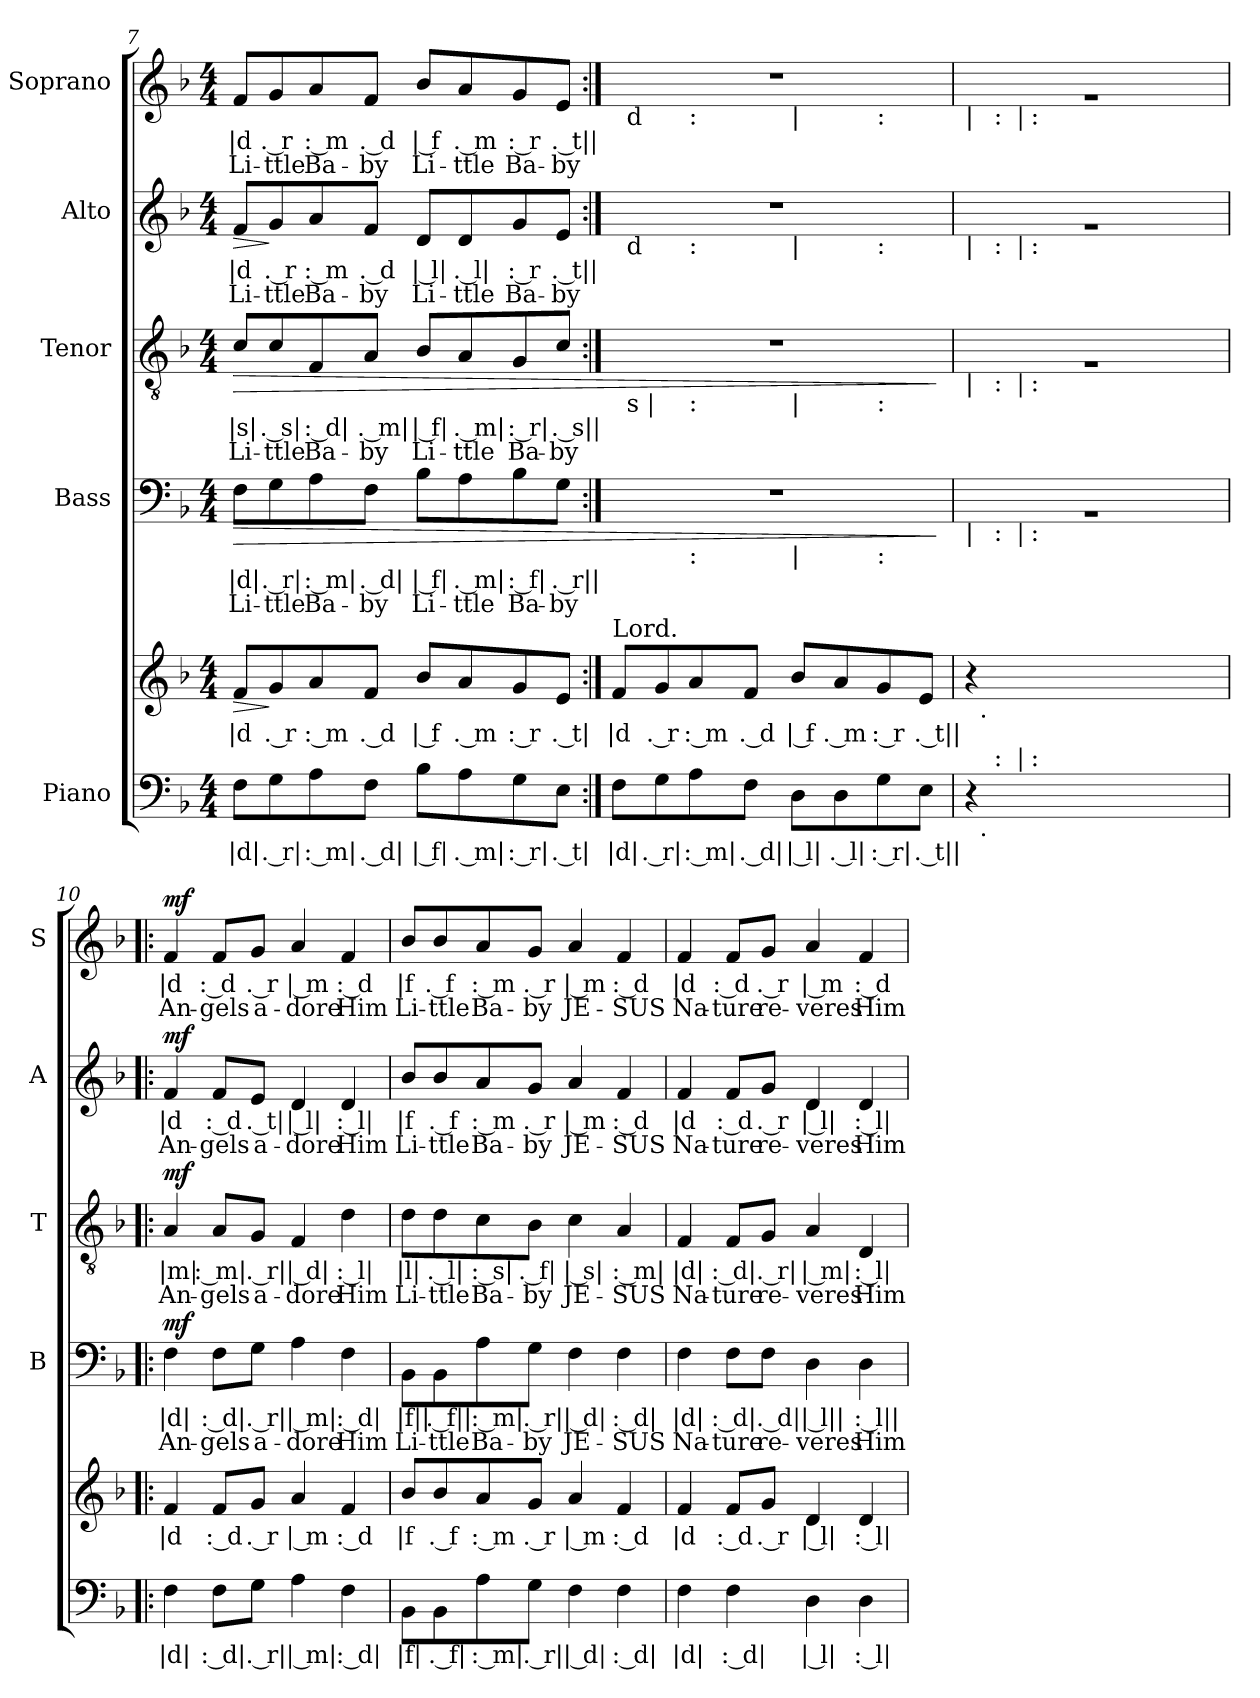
**kern	**text	**kern	**text	**dynam	**kern	**text	**text	**dynam	**kern	**text	**text	**dynam	**kern	**text	**text	**dynam	**kern	**text	**text	**dynam
*part5	*part5	*part5	*part5	*part5	*part4	*part4	*part4	*part4	*part3	*part3	*part3	*part3	*part2	*part2	*part2	*part2	*part1	*part1	*part1	*part1
*staff6	*staff6	*staff5	*staff5	*staff5/6	*staff4	*staff4	*staff4	*staff4	*staff3	*staff3	*staff3	*staff3	*staff2	*staff2	*staff2	*staff2	*staff1	*staff1	*staff1	*staff1
*I"Piano	*	*	*	*	*I"Bass	*	*	*	*I"Tenor	*	*	*	*I"Alto	*	*	*	*I"Soprano	*	*	*
*	*	*	*	*	*I'B	*	*	*	*I'T	*	*	*	*I'A	*	*	*	*I'S	*	*	*
*clefF4	*	*clefG2	*	*	*clefF4	*	*	*	*clefGv2	*	*	*	*clefG2	*	*	*	*clefG2	*	*	*
*k[b-]	*	*k[b-]	*	*	*k[b-]	*	*	*	*k[b-]	*	*	*	*k[b-]	*	*	*	*k[b-]	*	*	*
*F:	*	*F:	*	*	*F:	*	*	*	*F:	*	*	*	*F:	*	*	*	*F:	*	*	*
*M4/4	*	*M4/4	*	*	*M4/4	*	*	*	*M4/4	*	*	*	*M4/4	*	*	*	*M4/4	*	*	*
=7	=7	=7	=7	=7	=7	=7	=7	=7	=7	=7	=7	=7	=7	=7	=7	=7	=7	=7	=7	=7
!	!LO:LY:b:rj	!	!LO:LY:b:rj	!LO:HP:b	!	!LO:LY:b:rj	!LO:LY:b:rj	!LO:HP:b	!	!LO:LY:b:rj	!LO:LY:b:rj	!LO:HP:b	!	!LO:LY:b:rj	!LO:LY:b:rj	!LO:HP:b	!	!LO:LY:b:rj	!LO:LY:b:rj	!
8F\L	|d|	8f/L	|d	>	8F\L	|d|	Li-	>	8c/L	|s|	Li-	>	8f/L	|d	Li-	>	8f/L	|d	Li-	.
!	!LO:LY:b:rj	!	!LO:LY:b:rj	!	!	!LO:LY:b:rj	!LO:LY:b:rj	!	!	!LO:LY:b:rj	!LO:LY:b:rj	!	!	!LO:LY:b:rj	!LO:LY:b:rj	!	!	!LO:LY:b:rj	!LO:LY:b:rj	!
8G\	. r|	8g/	. r	]	8G\	. r|	-ttle	.	8c/	. s|	-ttle	.	8g/	. r	-ttle	]	8g/	. r	-ttle	.
!	!LO:LY:b:rj	!	!LO:LY:b:rj	!	!	!LO:LY:b:rj	!LO:LY:b:rj	!	!	!LO:LY:b:rj	!LO:LY:b:rj	!	!	!LO:LY:b:rj	!LO:LY:b:rj	!	!	!LO:LY:b:rj	!LO:LY:b:rj	!
8A\	: m|	8a/	: m	.	8A\	: m|	Ba-	.	8F/	: d|	Ba-	.	8a/	: m	Ba-	.	8a/	: m	Ba-	.
!	!LO:LY:b:rj	!	!LO:LY:b:rj	!	!	!LO:LY:b:rj	!LO:LY:b:rj	!	!	!LO:LY:b:rj	!LO:LY:b:rj	!	!	!LO:LY:b:rj	!LO:LY:b:rj	!	!	!LO:LY:b:rj	!LO:LY:b:rj	!
8F\J	. d|	8f/J	. d	.	8F\J	. d|	-by	.	8A/J	. m|	-by	.	8f/J	. d	-by	.	8f/J	. d	-by	.
!	!LO:LY:b:rj	!	!LO:LY:b:rj	!	!	!LO:LY:b:rj	!LO:LY:b:rj	!	!	!LO:LY:b:rj	!LO:LY:b:rj	!	!	!LO:LY:b:rj	!LO:LY:b:rj	!	!	!LO:LY:b:rj	!LO:LY:b:rj	!
8B-\L	| f|	8b-/L	| f	.	8B-\L	| f|	Li-	.	8B-/L	| f|	Li-	.	8d/L	| l|	Li-	.	8b-/L	| f	Li-	.
!	!LO:LY:b:rj	!	!LO:LY:b:rj	!	!	!LO:LY:b:rj	!LO:LY:b:rj	!	!	!LO:LY:b:rj	!LO:LY:b:rj	!	!	!LO:LY:b:rj	!LO:LY:b:rj	!	!	!LO:LY:b:rj	!LO:LY:b:rj	!
8A\	. m|	8a/	. m	.	8A\	. m|	-ttle	.	8A/	. m|	-ttle	.	8d/	. l|	-ttle	.	8a/	. m	-ttle	.
!	!LO:LY:b:rj	!	!LO:LY:b:rj	!	!	!LO:LY:b:rj	!LO:LY:b:rj	!	!	!LO:LY:b:rj	!LO:LY:b:rj	!	!	!LO:LY:b:rj	!LO:LY:b:rj	!	!	!LO:LY:b:rj	!LO:LY:b:rj	!
8G\	: r|	8g/	: r	.	8B-\	: f|	Ba-	.	8G/	: r|	Ba-	.	8g/	: r	Ba-	.	8g/	: r	Ba-	.
!	!LO:LY:b:rj	!	!LO:LY:b:rj	!	!	!LO:LY:b:rj	!LO:LY:b:rj	!	!	!LO:LY:b:rj	!LO:LY:b:rj	!	!	!LO:LY:b:rj	!LO:LY:b:rj	!	!	!LO:LY:b:rj	!LO:LY:b:rj	!
8E\J	. t|	8e/J	. t|	.	8G\J	. r||	-by	.	8c/J	. s||	-by	.	8e/J	. t||	-by	.	8e/J	. t||	-by	.
=8:|!	=8:|!	=8:|!	=8:|!	=8:|!	=8:|!	=8:|!	=8:|!	=8:|!	=8:|!	=8:|!	=8:|!	=8:|!	=8:|!	=8:|!	=8:|!	=8:|!	=8:|!	=8:|!	=8:|!	=8:|!
!	!	!	!	!	!	!	!	!	!	!	!	!	!LO:TX:a:t=Lord.	!	!	!	!	!	!	!
!	!	!	!	!	!	!	!	!	!LO:TX:a:t=Lord.	!	!	!	!	!	!	!	!	!	!	!
!	!	!	!	!	!LO:TX:a:t=Lord.	!	!	!	!	!	!	!	!	!	!	!	!	!	!	!
!	!	!	!	!	!LO:TX:b:t=m |	!	!	!	!	!	!	!	!	!	!	!	!	!	!	!
!	!	!LO:TX:a:t=Lord.	!	!	!	!	!	!	!	!	!	!	!	!	!	!	!	!	!	!
!	!LO:LY:b:rj	!	!LO:LY:b:rj	!	!	!	!	!	!	!	!	!	!	!	!	!	!	!	!	!
*	*	*	*	*	*^	*	*	*	*^	*	*	*	*^	*	*	*	*^	*	*	*
*	*	*	*	*	*	*^	*	*	*	*	*^	*	*	*	*	*^	*	*	*	*	*^	*	*	*
*	*	*	*	*	*	*	*^	*	*	*	*	*	*^	*	*	*	*	*	*^	*	*	*	*	*	*^	*	*	*
*	*	*	*	*	*	*	*	*	*	*	*	*	*	*	*^	*	*	*	*	*	*	*^	*	*	*	*	*	*	*^	*	*	*
8F\L	|d|	8f/L	|d	.	1r	4ryy	2ryy	2.ryy	.	.	.	1r	32ryy	4ryy	2ryy	2.ryy	.	.	.	1r	32ryy	4ryy	2ryy	2.ryy	.	.	.	1r	32ryy	4ryy	2ryy	2.ryy	.	.	.
!	!	!	!	!	!	!	!	!	!	!	!	!	!	!	!	!	!	!	!	!	!	!	!	!	!	!	!	!	!LO:TX:b:t=d	!	!	!	!	!	!
!	!	!	!	!	!	!	!	!	!	!	!	!	!	!	!	!	!	!	!	!	!LO:TX:b:t=d	!	!	!	!	!	!	!	!	!	!	!	!	!	!
!	!	!	!	!	!	!	!	!	!	!	!	!	!LO:TX:b:t=s |	!	!	!	!	!	!	!	!	!	!	!	!	!	!	!	!	!	!	!	!	!	!
.	.	.	.	.	.	.	.	.	.	.	.	.	2ryy	.	.	.	.	.	.	.	2ryy	.	.	.	.	.	.	.	2ryy	.	.	.	.	.	.
!	!LO:LY:b:rj	!	!LO:LY:b:rj	!	!	!	!	!	!	!	!	!	!	!	!	!	!	!	!	!	!	!	!	!	!	!	!	!	!	!	!	!	!	!	!
8G\	. r|	8g/	. r	.	.	.	.	.	.	.	.	.	.	.	.	.	.	.	.	.	.	.	.	.	.	.	.	.	.	.	.	.	.	.	.
!	!	!	!	!	!	!	!	!	!	!	!	!	!	!	!	!	!	!	!	!	!	!	!	!	!	!	!	!	!	!LO:TX:b:t=&colon;	!	!	!	!	!
!	!	!	!	!	!	!	!	!	!	!	!	!	!	!	!	!	!	!	!	!	!	!LO:TX:b:t=&colon;	!	!	!	!	!	!	!	!	!	!	!	!	!
!	!	!	!	!	!	!	!	!	!	!	!	!	!	!LO:TX:b:t=&colon;	!	!	!	!	!	!	!	!	!	!	!	!	!	!	!	!	!	!	!	!	!
!	!	!	!	!	!	!LO:TX:b:t=&colon;	!	!	!	!	!	!	!	!	!	!	!	!	!	!	!	!	!	!	!	!	!	!	!	!	!	!	!	!	!
!	!LO:LY:b:rj	!	!LO:LY:b:rj	!	!	!	!	!	!	!	!	!	!	!	!	!	!	!	!	!	!	!	!	!	!	!	!	!	!	!	!	!	!	!	!
8A\	: m|	8a/	: m	.	.	2.ryy	.	.	.	.	.	.	.	2.ryy	.	.	.	.	.	.	.	2.ryy	.	.	.	.	.	.	.	2.ryy	.	.	.	.	.
!	!LO:LY:b:rj	!	!LO:LY:b:rj	!	!	!	!	!	!	!	!	!	!	!	!	!	!	!	!	!	!	!	!	!	!	!	!	!	!	!	!	!	!	!	!
8F\J	. d|	8f/J	. d	.	.	.	.	.	.	.	.	.	.	.	.	.	.	.	.	.	.	.	.	.	.	.	.	.	.	.	.	.	.	.	.
!	!	!	!	!	!	!	!	!	!	!	!	!	!	!	!	!	!	!	!	!	!	!	!	!	!	!	!	!	!	!	!LO:TX:b:t=|	!	!	!	!
!	!	!	!	!	!	!	!	!	!	!	!	!	!	!	!	!	!	!	!	!	!	!	!LO:TX:b:t=|	!	!	!	!	!	!	!	!	!	!	!	!
!	!	!	!	!	!	!	!	!	!	!	!	!	!	!	!LO:TX:b:t=|	!	!	!	!	!	!	!	!	!	!	!	!	!	!	!	!	!	!	!	!
!	!	!	!	!	!	!	!LO:TX:b:t=|	!	!	!	!	!	!	!	!	!	!	!	!	!	!	!	!	!	!	!	!	!	!	!	!	!	!	!	!
!	!LO:LY:b:rj	!	!LO:LY:b:rj	!	!	!	!	!	!	!	!	!	!	!	!	!	!	!	!	!	!	!	!	!	!	!	!	!	!	!	!	!	!	!	!
8D\L	| l|	8b-/L	| f	.	.	.	2ryy	.	.	.	.	.	.	.	2ryy	.	.	.	.	.	.	.	2ryy	.	.	.	.	.	.	.	2ryy	.	.	.	.
.	.	.	.	.	.	.	.	.	.	.	.	.	4...ryy	.	.	.	.	.	.	.	4...ryy	.	.	.	.	.	.	.	4...ryy	.	.	.	.	.	.
!	!LO:LY:b:rj	!	!LO:LY:b:rj	!	!	!	!	!	!	!	!	!	!	!	!	!	!	!	!	!	!	!	!	!	!	!	!	!	!	!	!	!	!	!	!
8D\	. l|	8a/	. m	.	.	.	.	.	.	.	.	.	.	.	.	.	.	.	.	.	.	.	.	.	.	.	.	.	.	.	.	.	.	.	.
!	!	!	!	!	!	!	!	!	!	!	!	!	!	!	!	!	!	!	!	!	!	!	!	!	!	!	!	!	!	!	!	!LO:TX:b:t=&colon;	!	!	!
!	!	!	!	!	!	!	!	!	!	!	!	!	!	!	!	!	!	!	!	!	!	!	!	!LO:TX:b:t=&colon;	!	!	!	!	!	!	!	!	!	!	!
!	!	!	!	!	!	!	!	!	!	!	!	!	!	!	!	!LO:TX:b:t=&colon;	!	!	!	!	!	!	!	!	!	!	!	!	!	!	!	!	!	!	!
!	!	!	!	!	!	!	!	!LO:TX:b:t=&colon;	!	!	!	!	!	!	!	!	!	!	!	!	!	!	!	!	!	!	!	!	!	!	!	!	!	!	!
!	!LO:LY:b:rj	!	!LO:LY:b:rj	!	!	!	!	!	!	!	!	!	!	!	!	!	!	!	!	!	!	!	!	!	!	!	!	!	!	!	!	!	!	!	!
8G\	: r|	8g/	: r	.	.	.	.	4ryy	.	.	.	.	.	.	.	4ryy	.	.	.	.	.	.	.	4ryy	.	.	.	.	.	.	.	4ryy	.	.	.
!	!LO:LY:b:rj	!	!LO:LY:b:rj	!	!	!	!	!	!	!	!	!	!	!	!	!	!	!	!	!	!	!	!	!	!	!	!	!	!	!	!	!	!	!	!
8E\J	. t||	8e/J	. t||	.	.	.	.	.	.	.	.	.	.	.	.	.	.	.	.	.	.	.	.	.	.	.	.	.	.	.	.	.	.	.	.
.	.	.	.	.	.	.	.	.	.	.	]	.	.	.	.	.	.	.	]	.	.	.	.	.	.	.	.	.	.	.	.	.	.	.	.
=9	=9	=9	=9	=9	=9	=9	=9	=9	=9	=9	=9	=9	=9	=9	=9	=9	=9	=9	=9	=9	=9	=9	=9	=9	=9	=9	=9	=9	=9	=9	=9	=9	=9	=9	=9
!	!	!	!	!	!	!	!	!	!	!	!	!	!	!	!	!	!	!	!	!	!	!	!	!	!	!	!	!LO:TX:b:t=|	!	!	!	!	!	!	!
!	!	!	!	!	!	!	!	!	!	!	!	!	!	!	!	!	!	!	!	!LO:TX:b:t=|	!	!	!	!	!	!	!	!	!	!	!	!	!	!	!
!	!	!	!	!	!	!	!	!	!	!	!	!LO:TX:b:t=|	!	!	!	!	!	!	!	!	!	!	!	!	!	!	!	!	!	!	!	!	!	!	!
!	!	!	!	!	!LO:TX:b:t=|	!	!	!	!	!	!	!	!	!	!	!	!	!	!	!	!	!	!	!	!	!	!	!	!	!	!	!	!	!	!
!LO:TX:a:t=d	!	!	!	!	!	!	!	!	!	!	!	!	!	!	!	!	!	!	!	!	!	!	!	!	!	!	!	!	!	!	!	!	!	!	!
!	!	!	!	!	!LO:N:vis=1	!	!	!	!	!	!	!LO:N:vis=1	!	!	!	!	!	!	!	!LO:N:vis=1	!	!	!	!	!	!	!	!LO:N:vis=1	!	!	!	!	!	!	!
*^	*	*^	*	*	*	*	*	*	*	*	*	*	*	*	*	*	*	*	*	*	*	*	*	*	*	*	*	*	*	*	*	*	*	*	*
*	*^	*	*	*	*	*	*	*	*	*	*	*	*	*	*	*	*	*	*	*	*	*	*	*	*	*	*	*	*	*	*	*	*	*	*	*	*
*	*	*^	*	*	*	*	*	*	*	*	*	*	*	*	*	*	*	*	*	*	*	*	*	*	*	*	*	*	*	*	*	*	*	*	*	*	*	*
*	*	*	*	*	*	*	*	*	*	*	*	*	*	*	*	*	*	*	*v	*v	*	*	*	*	*	*	*	*	*	*	*	*	*	*	*v	*v	*	*	*
*	*	*	*^	*	*	*	*	*	*	*	*	*	*	*	*	*	*	*	*	*	*	*	*	*	*	*v	*v	*	*	*	*	*	*	*	*	*	*
4r	32ryy	16ryy	8ryy	8ryy	.	4r	32ryy	.	.	1rC	16ryy	8ryy	8ryy	.	.	.	1rA	16ryy	8ryy	8ryy	.	.	.	1ra	16ryy	8ryy	8ryy	.	.	.	1ra	16ryy	8ryy	8ryy	.	.	.
!	!	!	!	!	!	!	!LO:TX:b:t=.	!	!	!	!	!	!	!	!	!	!	!	!	!	!	!	!	!	!	!	!	!	!	!	!	!	!	!	!	!	!
!	!LO:TX:b:t=.	!	!	!	!	!	!	!	!	!	!	!	!	!	!	!	!	!	!	!	!	!	!	!	!	!	!	!	!	!	!	!	!	!	!	!	!
.	2ryy	.	.	.	.	.	2ryy	.	.	.	.	.	.	.	.	.	.	.	.	.	.	.	.	.	.	.	.	.	.	.	.	.	.	.	.	.	.
!	!	!	!	!	!	!	!	!	!	!	!	!	!	!	!	!	!	!	!	!	!	!	!	!	!	!	!	!	!	!	!	!LO:TX:b:t=&colon;	!	!	!	!	!
!	!	!	!	!	!	!	!	!	!	!	!	!	!	!	!	!	!	!	!	!	!	!	!	!	!LO:TX:b:t=&colon;	!	!	!	!	!	!	!	!	!	!	!	!
!	!	!	!	!	!	!	!	!	!	!	!	!	!	!	!	!	!	!LO:TX:b:t=&colon;	!	!	!	!	!	!	!	!	!	!	!	!	!	!	!	!	!	!	!
!	!	!	!	!	!	!	!	!	!	!	!LO:TX:b:t=&colon;	!	!	!	!	!	!	!	!	!	!	!	!	!	!	!	!	!	!	!	!	!	!	!	!	!	!
!	!	!LO:TX:a:t=&colon;	!	!	!	!	!	!	!	!	!	!	!	!	!	!	!	!	!	!	!	!	!	!	!	!	!	!	!	!	!	!	!	!	!	!	!
.	.	2...ryy	.	.	.	.	.	.	.	.	2...ryy	.	.	.	.	.	.	2...ryy	.	.	.	.	.	.	2...ryy	.	.	.	.	.	.	2...ryy	.	.	.	.	.
!	!	!	!	!	!	!	!	!	!	!	!	!	!	!	!	!	!	!	!	!	!	!	!	!	!	!	!	!	!	!	!	!	!LO:TX:b:t=|	!	!	!	!
!	!	!	!	!	!	!	!	!	!	!	!	!	!	!	!	!	!	!	!	!	!	!	!	!	!	!LO:TX:b:t=|	!	!	!	!	!	!	!	!	!	!	!
!	!	!	!	!	!	!	!	!	!	!	!	!	!	!	!	!	!	!	!LO:TX:b:t=|	!	!	!	!	!	!	!	!	!	!	!	!	!	!	!	!	!	!
!	!	!	!	!	!	!	!	!	!	!	!	!LO:TX:b:t=|	!	!	!	!	!	!	!	!	!	!	!	!	!	!	!	!	!	!	!	!	!	!	!	!	!
!	!	!	!LO:TX:a:t=|	!	!	!	!	!	!	!	!	!	!	!	!	!	!	!	!	!	!	!	!	!	!	!	!	!	!	!	!	!	!	!	!	!	!
.	.	.	2..ryy	32ryy	.	.	.	.	.	.	.	2..ryy	32ryy	.	.	.	.	.	2..ryy	32ryy	.	.	.	.	.	2..ryy	32ryy	.	.	.	.	.	2..ryy	32ryy	.	.	.
!	!	!	!	!	!	!	!	!	!	!	!	!	!	!	!	!	!	!	!	!	!	!	!	!	!	!	!	!	!	!	!	!	!	!LO:TX:b:t=&colon;	!	!	!
!	!	!	!	!	!	!	!	!	!	!	!	!	!	!	!	!	!	!	!	!	!	!	!	!	!	!	!LO:TX:b:t=&colon;	!	!	!	!	!	!	!	!	!	!
!	!	!	!	!	!	!	!	!	!	!	!	!	!	!	!	!	!	!	!	!LO:TX:b:t=&colon;	!	!	!	!	!	!	!	!	!	!	!	!	!	!	!	!	!
!	!	!	!	!	!	!	!	!	!	!	!	!	!LO:TX:b:t=&colon;	!	!	!	!	!	!	!	!	!	!	!	!	!	!	!	!	!	!	!	!	!	!	!	!
!	!	!	!	!LO:TX:a:t=&colon;	!	!	!	!	!	!	!	!	!	!	!	!	!	!	!	!	!	!	!	!	!	!	!	!	!	!	!	!	!	!	!	!	!
.	.	.	.	2ryy	.	.	.	.	.	.	.	.	2ryy	.	.	.	.	.	.	2ryy	.	.	.	.	.	.	2ryy	.	.	.	.	.	.	2ryy	.	.	.
2.ryy	.	.	.	.	.	2.ryy	.	.	.	.	.	.	.	.	.	.	.	.	.	.	.	.	.	.	.	.	.	.	.	.	.	.	.	.	.	.	.
.	4...ryy	.	.	.	.	.	4...ryy	.	.	.	.	.	.	.	.	.	.	.	.	.	.	.	.	.	.	.	.	.	.	.	.	.	.	.	.	.	.
.	.	.	.	4ryy	.	.	.	.	.	.	.	.	4ryy	.	.	.	.	.	.	4ryy	.	.	.	.	.	.	4ryy	.	.	.	.	.	.	4ryy	.	.	.
.	.	.	.	16.ryy	.	.	.	.	.	.	.	.	16.ryy	.	.	.	.	.	.	16.ryy	.	.	.	.	.	.	16.ryy	.	.	.	.	.	.	16.ryy	.	.	.
!!LO:PB:g=z
=10!|:	=10!|:	=10!|:	=10!|:	=10!|:	=10!|:	=10!|:	=10!|:	=10!|:	=10!|:	=10!|:	=10!|:	=10!|:	=10!|:	=10!|:	=10!|:	=10!|:	=10!|:	=10!|:	=10!|:	=10!|:	=10!|:	=10!|:	=10!|:	=10!|:	=10!|:	=10!|:	=10!|:	=10!|:	=10!|:	=10!|:	=10!|:	=10!|:	=10!|:	=10!|:	=10!|:	=10!|:	=10!|:
!	!	!	!	!	!LO:LY:b:rj	!	!	!LO:LY:b:rj	!	!	!	!	!	!LO:LY:b:rj	!LO:LY:b:rj	!LO:DY:b	!	!	!	!	!LO:LY:b:rj	!LO:LY:b:rj	!LO:DY:b	!	!	!	!	!LO:LY:b:rj	!LO:LY:b:rj	!LO:DY:b	!	!	!	!	!LO:LY:b:rj	!LO:LY:b:rj	!LO:DY:b
*v	*v	*v	*v	*v	*	*	*	*	*	*v	*v	*v	*v	*	*	*	*v	*v	*v	*v	*	*	*	*v	*v	*v	*v	*	*	*	*v	*v	*v	*v	*	*	*
*	*	*v	*v	*	*	*	*	*	*	*	*	*	*	*	*	*	*	*	*	*	*
4F\	|d|	4f/	|d	.	4F\	|d|	An-	mf	4A/	|m|	An-	mf	4f/	|d	An-	mf	4f/	|d	An-	mf
!	!LO:LY:b:rj	!	!LO:LY:b:rj	!	!	!LO:LY:b:rj	!LO:LY:b:rj	!	!	!LO:LY:b:rj	!LO:LY:b:rj	!	!	!LO:LY:b:rj	!LO:LY:b:rj	!	!	!LO:LY:b:rj	!LO:LY:b:rj	!
8F\L	: d|	8f/L	: d	.	8F\L	: d|	-gels	.	8A/L	: m|	-gels	.	8f/L	: d	-gels	.	8f/L	: d	-gels	.
!	!LO:LY:b:rj	!	!LO:LY:b:rj	!	!	!LO:LY:b:rj	!LO:LY:b:rj	!	!	!LO:LY:b:rj	!LO:LY:b:rj	!	!	!LO:LY:b:rj	!LO:LY:b:rj	!	!	!LO:LY:b:rj	!LO:LY:b:rj	!
8G\J	. r|	8g/J	. r	.	8G\J	. r|	a-	.	8G/J	. r|	a-	.	8e/J	. t|	a-	.	8g/J	. r	a-	.
!	!LO:LY:b:rj	!	!LO:LY:b:rj	!	!	!LO:LY:b:rj	!LO:LY:b:rj	!	!	!LO:LY:b:rj	!LO:LY:b:rj	!	!	!LO:LY:b:rj	!LO:LY:b:rj	!	!	!LO:LY:b:rj	!LO:LY:b:rj	!
4A\	| m|	4a/	| m	.	4A\	| m|	-dore	.	4F/	| d|	-dore	.	4d/	| l|	-dore	.	4a/	| m	-dore	.
!	!LO:LY:b:rj	!	!LO:LY:b:rj	!	!	!LO:LY:b:rj	!LO:LY:b:rj	!	!	!LO:LY:b:rj	!LO:LY:b:rj	!	!	!LO:LY:b:rj	!LO:LY:b:rj	!	!	!LO:LY:b:rj	!LO:LY:b:rj	!
4F\	: d|	4f/	: d	.	4F\	: d|	Him	.	4d\	: l|	Him	.	4d/	: l|	Him	.	4f/	: d	Him	.
=11	=11	=11	=11	=11	=11	=11	=11	=11	=11	=11	=11	=11	=11	=11	=11	=11	=11	=11	=11	=11
!	!LO:LY:b:rj	!	!LO:LY:b:rj	!	!	!LO:LY:b:rj	!LO:LY:b:rj	!	!	!LO:LY:b:rj	!LO:LY:b:rj	!	!	!LO:LY:b:rj	!LO:LY:b:rj	!	!	!LO:LY:b:rj	!LO:LY:b:rj	!
8BB-\L	|f|	8b-/L	|f	.	8BB-\L	|f||	Li-	.	8d\L	|l|	Li-	.	8b-/L	|f	Li-	.	8b-/L	|f	Li-	.
!	!LO:LY:b:rj	!	!LO:LY:b:rj	!	!	!LO:LY:b:rj	!LO:LY:b:rj	!	!	!LO:LY:b:rj	!LO:LY:b:rj	!	!	!LO:LY:b:rj	!LO:LY:b:rj	!	!	!LO:LY:b:rj	!LO:LY:b:rj	!
8BB-\	. f|	8b-/	. f	.	8BB-\	. f||	-ttle	.	8d\	. l|	-ttle	.	8b-/	. f	-ttle	.	8b-/	. f	-ttle	.
!	!LO:LY:b:rj	!	!LO:LY:b:rj	!	!	!LO:LY:b:rj	!LO:LY:b:rj	!	!	!LO:LY:b:rj	!LO:LY:b:rj	!	!	!LO:LY:b:rj	!LO:LY:b:rj	!	!	!LO:LY:b:rj	!LO:LY:b:rj	!
8A\	: m|	8a/	: m	.	8A\	: m|	Ba-	.	8c\	: s|	Ba-	.	8a/	: m	Ba-	.	8a/	: m	Ba-	.
!	!LO:LY:b:rj	!	!LO:LY:b:rj	!	!	!LO:LY:b:rj	!LO:LY:b:rj	!	!	!LO:LY:b:rj	!LO:LY:b:rj	!	!	!LO:LY:b:rj	!LO:LY:b:rj	!	!	!LO:LY:b:rj	!LO:LY:b:rj	!
8G\J	. r|	8g/J	. r	.	8G\J	. r|	-by	.	8B-\J	. f|	-by	.	8g/J	. r	-by	.	8g/J	. r	-by	.
!	!LO:LY:b:rj	!	!LO:LY:b:rj	!	!	!LO:LY:b:rj	!LO:LY:b:rj	!	!	!LO:LY:b:rj	!LO:LY:b:rj	!	!	!LO:LY:b:rj	!LO:LY:b:rj	!	!	!LO:LY:b:rj	!LO:LY:b:rj	!
4F\	| d|	4a/	| m	.	4F\	| d|	JE-	.	4c\	| s|	JE-	.	4a/	| m	JE-	.	4a/	| m	JE-	.
!	!LO:LY:b:rj	!	!LO:LY:b:rj	!	!	!LO:LY:b:rj	!LO:LY:b:rj	!	!	!LO:LY:b:rj	!LO:LY:b:rj	!	!	!LO:LY:b:rj	!LO:LY:b:rj	!	!	!LO:LY:b:rj	!LO:LY:b:rj	!
4F\	: d|	4f/	: d	.	4F\	: d|	-SUS	.	4A/	: m|	-SUS	.	4f/	: d	-SUS	.	4f/	: d	-SUS	.
=12	=12	=12	=12	=12	=12	=12	=12	=12	=12	=12	=12	=12	=12	=12	=12	=12	=12	=12	=12	=12
!	!LO:LY:b:rj	!	!LO:LY:b:rj	!	!	!LO:LY:b:rj	!LO:LY:b:rj	!	!	!LO:LY:b:rj	!LO:LY:b:rj	!	!	!LO:LY:b:rj	!LO:LY:b:rj	!	!	!LO:LY:b:rj	!LO:LY:b:rj	!
4F\	|d|	4f/	|d	.	4F\	|d|	Na-	.	4F/	|d|	Na-	.	4f/	|d	Na-	.	4f/	|d	Na-	.
!	!LO:LY:b:rj	!	!LO:LY:b:rj	!	!	!LO:LY:b:rj	!LO:LY:b:rj	!	!	!LO:LY:b:rj	!LO:LY:b:rj	!	!	!LO:LY:b:rj	!LO:LY:b:rj	!	!	!LO:LY:b:rj	!LO:LY:b:rj	!
4F\	: d|	8f/L	: d	.	8F\L	: d|	-ture	.	8F/L	: d|	-ture	.	8f/L	: d	-ture	.	8f/L	: d	-ture	.
!	!	!	!LO:LY:b:rj	!	!	!LO:LY:b:rj	!LO:LY:b:rj	!	!	!LO:LY:b:rj	!LO:LY:b:rj	!	!	!LO:LY:b:rj	!LO:LY:b:rj	!	!	!LO:LY:b:rj	!LO:LY:b:rj	!
.	.	8g/J	. r	.	8F\J	. d|	re-	.	8G/J	. r|	re-	.	8g/J	. r	re-	.	8g/J	. r	re-	.
!	!LO:LY:b:rj	!	!LO:LY:b:rj	!	!	!LO:LY:b:rj	!LO:LY:b:rj	!	!	!LO:LY:b:rj	!LO:LY:b:rj	!	!	!LO:LY:b:rj	!LO:LY:b:rj	!	!	!LO:LY:b:rj	!LO:LY:b:rj	!
4D\	| l|	4d/	| l|	.	4D\	| l||	-veres	.	4A/	| m|	-veres	.	4d/	| l|	-veres	.	4a/	| m	-veres	.
!	!LO:LY:b:rj	!	!LO:LY:b:rj	!	!	!LO:LY:b:rj	!LO:LY:b:rj	!	!	!LO:LY:b:rj	!LO:LY:b:rj	!	!	!LO:LY:b:rj	!LO:LY:b:rj	!	!	!LO:LY:b:rj	!LO:LY:b:rj	!
4D\	: l|	4d/	: l|	.	4D\	: l||	Him	.	4D/	: l|	Him	.	4d/	: l|	Him	.	4f/	: d	Him	.
=	=	=	=	=	=	=	=	=	=	=	=	=	=	=	=	=	=	=	=	=
*-	*-	*-	*-	*-	*-	*-	*-	*-	*-	*-	*-	*-	*-	*-	*-	*-	*-	*-	*-	*-
